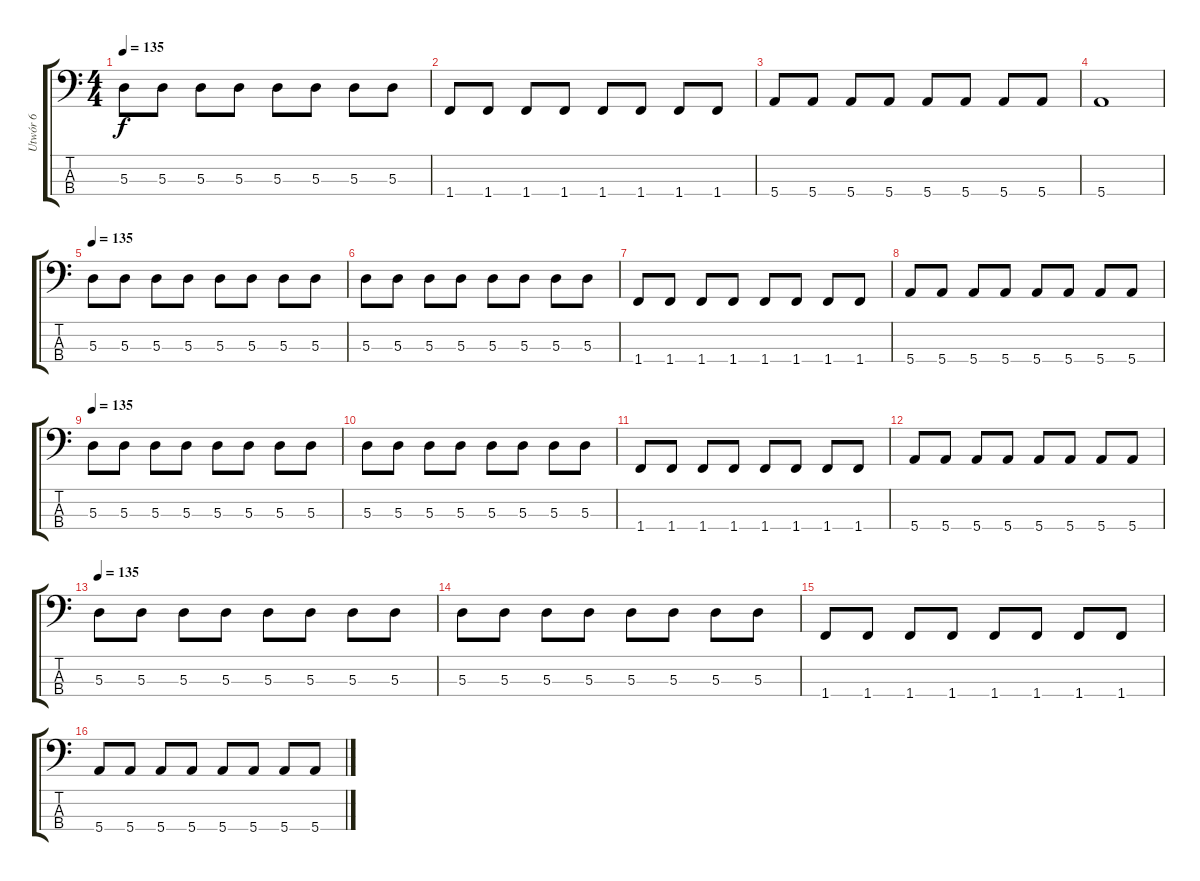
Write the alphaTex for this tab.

\track ("Utwór 6" "Utwór 6") {instrument electricbasspick}
\staff {score tabs}
\tuning (G2 D2 A1 E1) {hide}
\ts (4 4)
\tempo 135
\clef f4
\ks c
5.3.8{dy f} 5.3.8 5.3.8 5.3.8 5.3.8 5.3.8 5.3.8 5.3.8 |
1.4.8 1.4.8 1.4.8 1.4.8 1.4.8 1.4.8 1.4.8 1.4.8 |
5.4.8 5.4.8 5.4.8 5.4.8 5.4.8 5.4.8 5.4.8 5.4.8 |
5.4.1 |
\tempo 135
5.3.8 5.3.8 5.3.8 5.3.8 5.3.8 5.3.8 5.3.8 5.3.8 |
5.3.8 5.3.8 5.3.8 5.3.8 5.3.8 5.3.8 5.3.8 5.3.8 |
1.4.8 1.4.8 1.4.8 1.4.8 1.4.8 1.4.8 1.4.8 1.4.8 |
5.4.8 5.4.8 5.4.8 5.4.8 5.4.8 5.4.8 5.4.8 5.4.8 |
\tempo 135
5.3.8 5.3.8 5.3.8 5.3.8 5.3.8 5.3.8 5.3.8 5.3.8 |
5.3.8 5.3.8 5.3.8 5.3.8 5.3.8 5.3.8 5.3.8 5.3.8 |
1.4.8 1.4.8 1.4.8 1.4.8 1.4.8 1.4.8 1.4.8 1.4.8 |
5.4.8 5.4.8 5.4.8 5.4.8 5.4.8 5.4.8 5.4.8 5.4.8 |
\tempo 135
5.3.8 5.3.8 5.3.8 5.3.8 5.3.8 5.3.8 5.3.8 5.3.8 |
5.3.8 5.3.8 5.3.8 5.3.8 5.3.8 5.3.8 5.3.8 5.3.8 |
1.4.8 1.4.8 1.4.8 1.4.8 1.4.8 1.4.8 1.4.8 1.4.8 |
5.4.8 5.4.8 5.4.8 5.4.8 5.4.8 5.4.8 5.4.8 5.4.8
